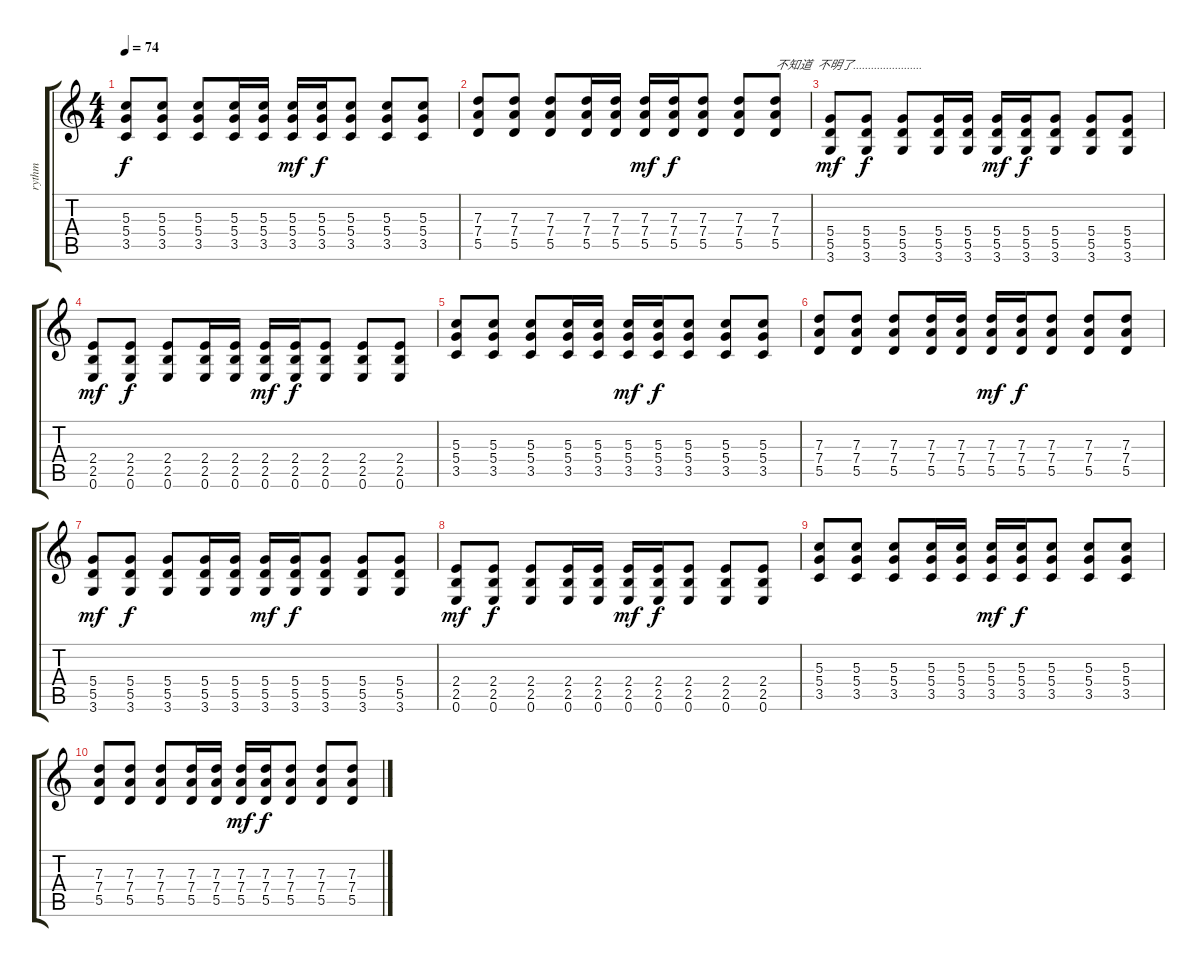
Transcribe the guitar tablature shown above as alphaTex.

\track ("rythm" "rythm") {instrument overdrivenguitar}
\staff {score tabs}
\tuning (E4 B3 G3 D3 A2 E2) {hide}
\ts (4 4)
\tempo 74
\clef g2
\ks c
(5.3 5.4 3.5).8{dy f} (5.3 5.4 3.5).8 (5.3 5.4 3.5).8 (5.3 5.4 3.5).16 (5.3 5.4 3.5).16 (5.3 5.4 3.5).16{dy mf} (5.3 5.4 3.5).16{txt "" dy f} (5.3 5.4 3.5).8 (5.3 5.4 3.5).8 (5.3 5.4 3.5).8 |
(7.3 7.4 5.5).8 (7.3 7.4 5.5).8 (7.3 7.4 5.5).8 (7.3 7.4 5.5).16 (7.3 7.4 5.5).16 (7.3 7.4 5.5).16{dy mf} (7.3 7.4 5.5).16{dy f} (7.3 7.4 5.5).8 (7.3 7.4 5.5).8 (7.3 7.4 5.5).8{txt "不知道  不明了......................."} |
(5.4 5.5 3.6).8{dy mf} (5.4 5.5 3.6).8{dy f} (5.4 5.5 3.6).8 (5.4 5.5 3.6).16 (5.4 5.5 3.6).16 (5.4 5.5 3.6).16{dy mf} (5.4 5.5 3.6).16{dy f} (5.4 5.5 3.6).8 (5.4 5.5 3.6).8 (5.4 5.5 3.6).8 |
(2.4 2.5 0.6).8{dy mf} (2.4 2.5 0.6).8{dy f} (2.4 2.5 0.6).8 (2.4 2.5 0.6).16 (2.4 2.5 0.6).16 (2.4 2.5 0.6).16{dy mf} (2.4 2.5 0.6).16{dy f} (2.4 2.5 0.6).8 (2.4 2.5 0.6).8 (2.4 2.5 0.6).8 |
(5.3 5.4 3.5).8 (5.3 5.4 3.5).8 (5.3 5.4 3.5).8 (5.3 5.4 3.5).16 (5.3 5.4 3.5).16 (5.3 5.4 3.5).16{dy mf} (5.3 5.4 3.5).16{dy f} (5.3 5.4 3.5).8 (5.3 5.4 3.5).8 (5.3 5.4 3.5).8 |
(7.3 7.4 5.5).8 (7.3 7.4 5.5).8 (7.3 7.4 5.5).8 (7.3 7.4 5.5).16 (7.3 7.4 5.5).16 (7.3 7.4 5.5).16{dy mf} (7.3 7.4 5.5).16{dy f} (7.3 7.4 5.5).8 (7.3 7.4 5.5).8 (7.3 7.4 5.5).8 |
(5.4 5.5 3.6).8{dy mf} (5.4 5.5 3.6).8{dy f} (5.4 5.5 3.6).8 (5.4 5.5 3.6).16 (5.4 5.5 3.6).16 (5.4 5.5 3.6).16{dy mf} (5.4 5.5 3.6).16{dy f} (5.4 5.5 3.6).8 (5.4 5.5 3.6).8 (5.4 5.5 3.6).8 |
(2.4 2.5 0.6).8{dy mf} (2.4 2.5 0.6).8{dy f} (2.4 2.5 0.6).8 (2.4 2.5 0.6).16 (2.4 2.5 0.6).16 (2.4 2.5 0.6).16{dy mf} (2.4 2.5 0.6).16{dy f} (2.4 2.5 0.6).8 (2.4 2.5 0.6).8 (2.4 2.5 0.6).8 |
(5.3 5.4 3.5).8 (5.3 5.4 3.5).8 (5.3 5.4 3.5).8 (5.3 5.4 3.5).16 (5.3 5.4 3.5).16 (5.3 5.4 3.5).16{dy mf} (5.3 5.4 3.5).16{dy f} (5.3 5.4 3.5).8 (5.3 5.4 3.5).8 (5.3 5.4 3.5).8 |
(7.3 7.4 5.5).8 (7.3 7.4 5.5).8 (7.3 7.4 5.5).8 (7.3 7.4 5.5).16 (7.3 7.4 5.5).16 (7.3 7.4 5.5).16{dy mf} (7.3 7.4 5.5).16{dy f} (7.3 7.4 5.5).8 (7.3 7.4 5.5).8 (7.3 7.4 5.5).8
